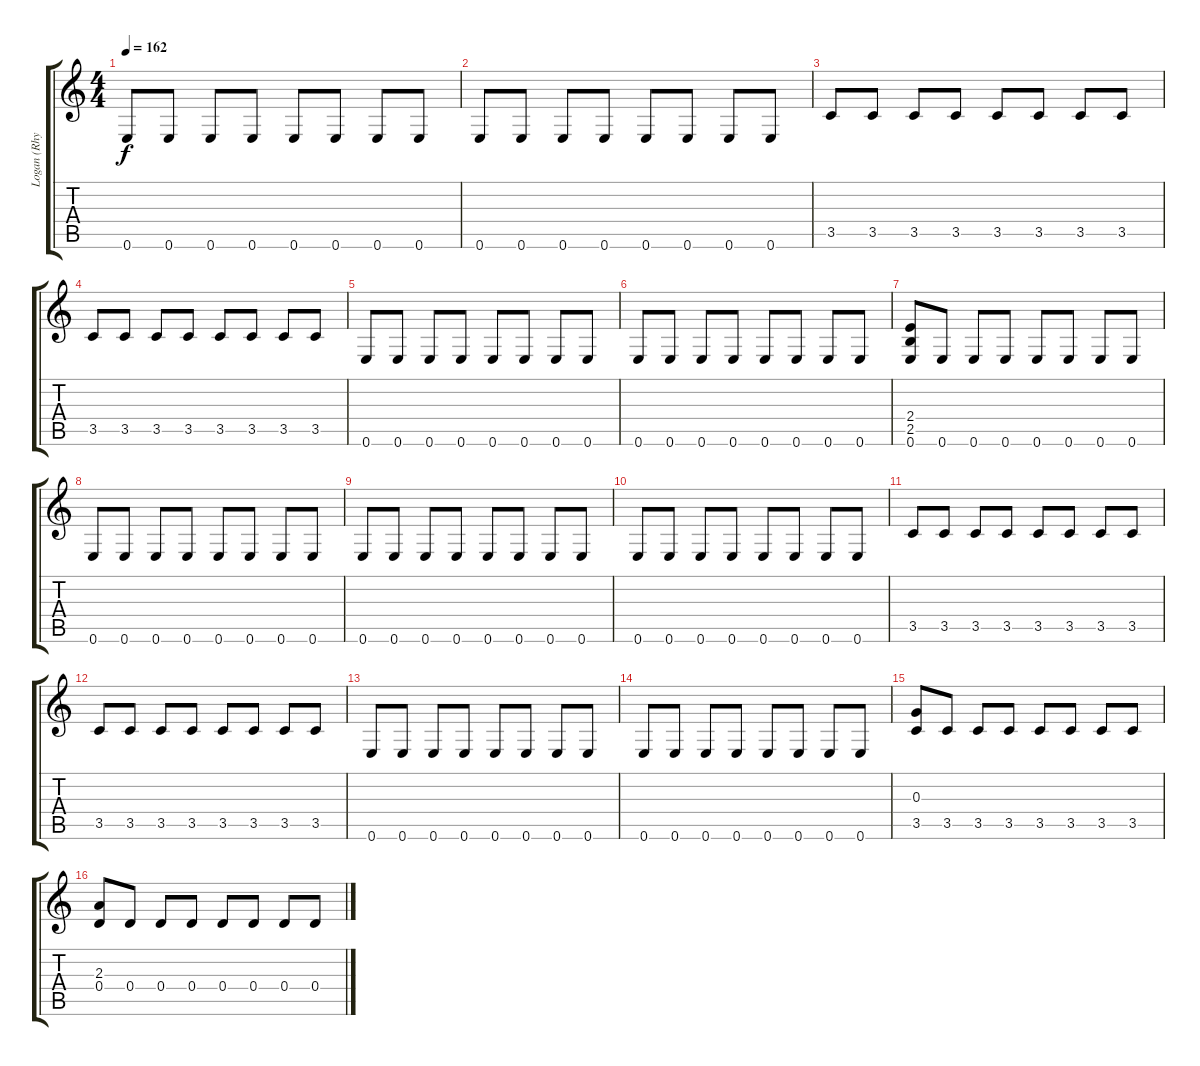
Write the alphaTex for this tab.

\track ("Logan (Rhythm)" "Logan (Rhy") {instrument distortionguitar}
\staff {score tabs}
\tuning (E4 B3 G3 D3 A2 E2) {hide}
\ts (4 4)
\tempo 162
\clef g2
\ks c
0.6.8{dy f} 0.6.8 0.6.8 0.6.8 0.6.8 0.6.8 0.6.8 0.6.8 |
0.6.8 0.6.8 0.6.8 0.6.8 0.6.8 0.6.8 0.6.8 0.6.8 |
3.5.8 3.5.8 3.5.8 3.5.8 3.5.8 3.5.8 3.5.8 3.5.8 |
3.5.8 3.5.8 3.5.8 3.5.8 3.5.8 3.5.8 3.5.8 3.5.8 |
0.6.8 0.6.8 0.6.8 0.6.8 0.6.8 0.6.8 0.6.8 0.6.8 |
0.6.8 0.6.8 0.6.8 0.6.8 0.6.8 0.6.8 0.6.8 0.6.8 |
(2.4 2.5 0.6).8 0.6.8 0.6.8 0.6.8 0.6.8 0.6.8 0.6.8 0.6.8 |
0.6.8 0.6.8 0.6.8 0.6.8 0.6.8 0.6.8 0.6.8 0.6.8 |
0.6.8 0.6.8 0.6.8 0.6.8 0.6.8 0.6.8 0.6.8 0.6.8 |
0.6.8 0.6.8 0.6.8 0.6.8 0.6.8 0.6.8 0.6.8 0.6.8 |
3.5.8 3.5.8 3.5.8 3.5.8 3.5.8 3.5.8 3.5.8 3.5.8 |
3.5.8 3.5.8 3.5.8 3.5.8 3.5.8 3.5.8 3.5.8 3.5.8 |
0.6.8 0.6.8 0.6.8 0.6.8 0.6.8 0.6.8 0.6.8 0.6.8 |
0.6.8 0.6.8 0.6.8 0.6.8 0.6.8 0.6.8 0.6.8 0.6.8 |
(0.3 3.5).8 3.5.8 3.5.8 3.5.8 3.5.8 3.5.8 3.5.8 3.5.8 |
(2.3 0.4).8 0.4.8 0.4.8 0.4.8 0.4.8 0.4.8 0.4.8 0.4.8
